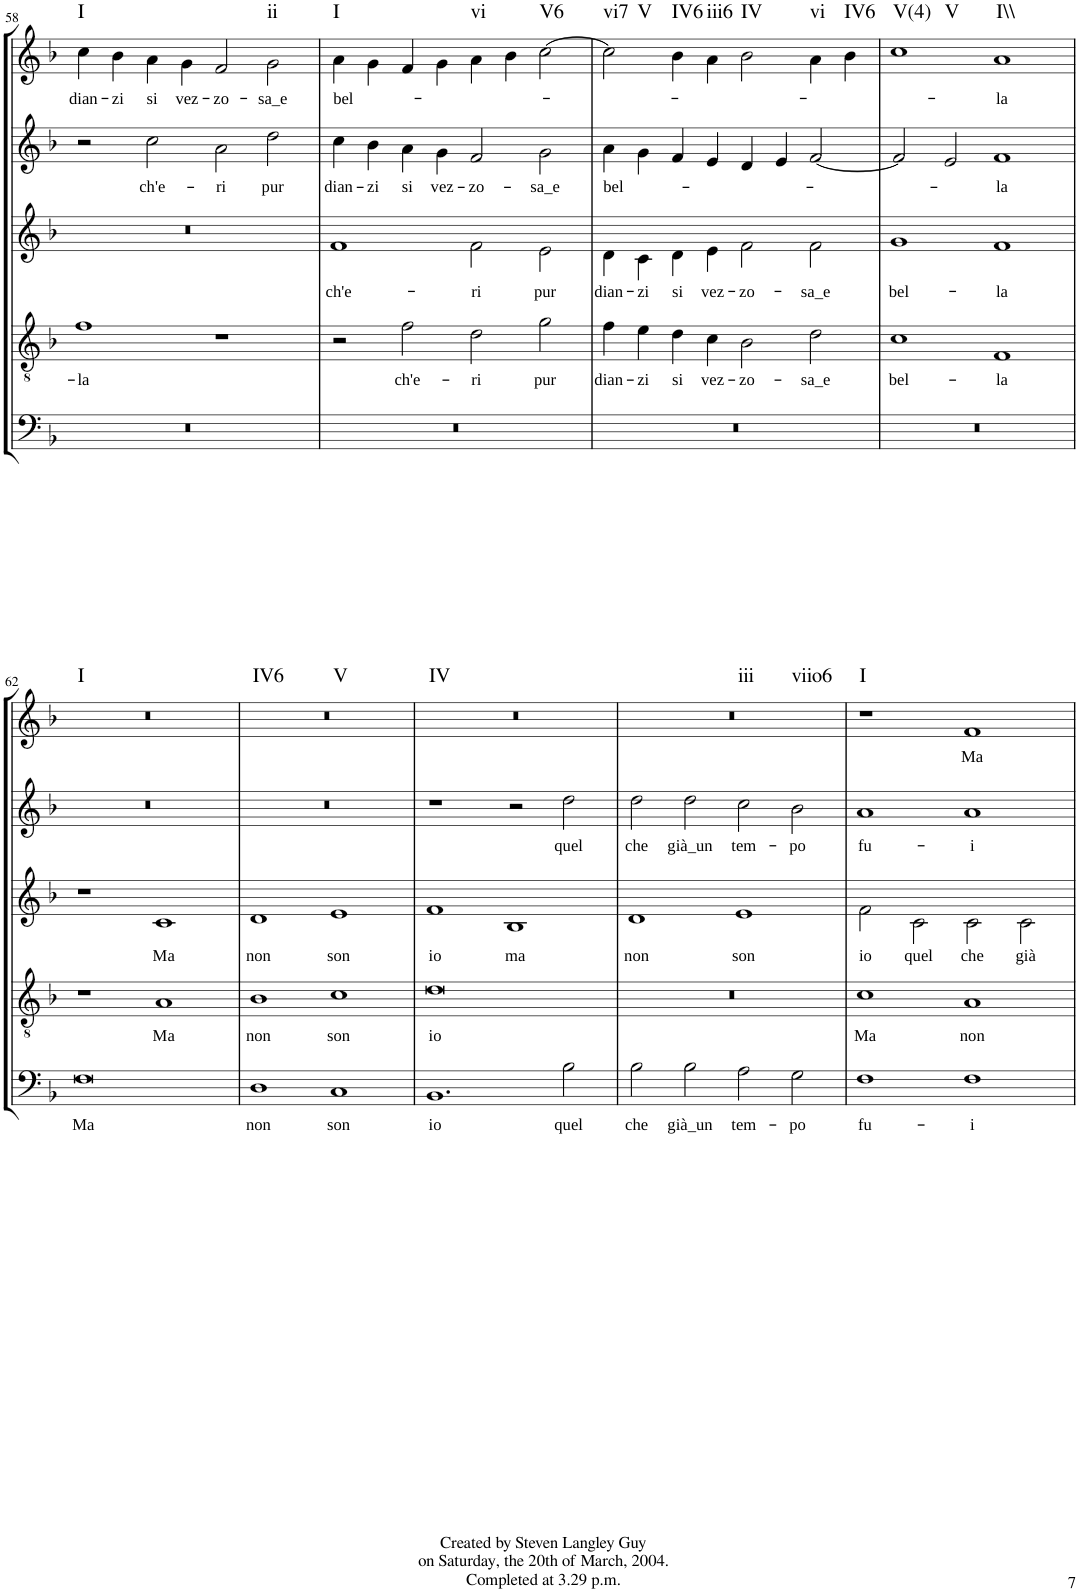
**kern	**text	**kern	**text	**kern	**text	**kern	**text	**kern	**text	**harte
*part5	*part5	*part4	*part4	*part3	*part3	*part2	*part2	*part1	*part1	*part1
*staff5	*staff5	*staff4	*staff4	*staff3	*staff3	*staff2	*staff2	*staff1	*staff1	*
*I"Basso	*	*I"Tenore	*	*I"Alto	*	*I"Quinto	*	*I"Canto	*	*
!!LO:PB:g=z
*clefF4	*	*clefGv2	*	*clefG2	*	*clefG2	*	*clefG2	*	*
*Trd7c12	*	*Trd7c12	*	*	*	*	*	*	*	*
*k[b-]	*	*k[b-]	*	*k[b-]	*	*k[b-]	*	*k[b-]	*	*
*F:	*	*F:	*	*F:	*	*F:	*	*F:	*	*
*M4/4	*	*M4/4	*	*M4/4	*	*M4/4	*	*M4/4	*	*
*met(c)	*	*met(c)	*	*met(c)	*	*met(c)	*	*met(c)	*	*
=58	=58	=58	=58	=58	=58	=58	=58	=58	=58	=58
!	!	!	!LO:LY:b	!	!	!	!	!	!LO:LY:b	!LO:H:kt=I
1r	.	1f	-la	1r	.	2r	.	4cc\	dian-	N
!	!	!	!	!	!	!	!	!	!LO:LY:b	!
.	.	.	.	.	.	.	.	4b-\	-zi	.
!	!	!	!	!	!	!	!LO:LY:b	!	!LO:LY:b	!
.	.	.	.	.	.	2cc\	ch'e-	4a\	si	.
!	!	!	!	!	!	!	!	!	!LO:LY:b	!
.	.	.	.	.	.	.	.	4g\	vez-	.
!	!	!	!	!	!	!	!LO:LY:b	!	!LO:LY:b	!
1ryy	.	1r	.	1ryy	.	2a\	-ri	2f/	-zo-	.
!	!	!	!	!	!	!	!LO:LY:b	!	!LO:LY:b	!LO:H:kt=ii
.	.	.	.	.	.	2dd\	pur	2g\	-sa_e	N
=59	=59	=59	=59	=59	=59	=59	=59	=59	=59	=59
!	!	!	!	!	!LO:LY:b	!	!LO:LY:b	!	!LO:LY:b	!LO:H:kt=I
1r	.	2r	.	1f	ch'e-	4cc\	dian-	4a\	bel-	N
!	!	!	!	!	!	!	!LO:LY:b	!	!	!
.	.	.	.	.	.	4b-\	-zi	4g\	.	.
!	!	!	!LO:LY:b	!	!	!	!LO:LY:b	!	!	!
.	.	2f\	ch'e-	.	.	4a\	si	4f/	.	.
!	!	!	!	!	!	!	!LO:LY:b	!	!	!
.	.	.	.	.	.	4g\	vez-	4g\	.	.
!	!	!	!LO:LY:b	!	!LO:LY:b	!	!LO:LY:b	!	!	!LO:H:kt=vi
1ryy	.	2d\	-ri	2f\	-ri	2f/	-zo-	4a\	.	N
.	.	.	.	.	.	.	.	4b-\	.	.
!	!	!	!LO:LY:b	!	!LO:LY:b	!	!LO:LY:b	!	!	!LO:H:kt=V6
.	.	2g\	pur	2e\	pur	2g\	-sa_e	[2cc\	.	N
=60	=60	=60	=60	=60	=60	=60	=60	=60	=60	=60
!	!	!	!LO:LY:b	!	!LO:LY:b	!	!LO:LY:b	!	!	!LO:H:n=1:kt=vi7
!	!	!	!	!	!	!	!	!	!	!LO:H:n=2:kt=V
1r	.	4f\	dian-	4d\	dian-	4a\	bel-	2cc\]	.	N N
!	!	!	!LO:LY:b	!	!LO:LY:b	!	!	!	!	!
.	.	4e\	-zi	4c\	-zi	4g\	.	.	.	.
!	!	!	!LO:LY:b	!	!LO:LY:b	!	!	!	!	!LO:H:kt=IV6
.	.	4d\	si	4d\	si	4f/	.	4b-\	.	N
!	!	!	!LO:LY:b	!	!LO:LY:b	!	!	!	!	!LO:H:kt=iii6
.	.	4c\	vez-	4e\	vez-	4e/	.	4a\	.	N
!	!	!	!LO:LY:b	!	!LO:LY:b	!	!	!	!	!LO:H:kt=IV
1ryy	.	2B-\	-zo-	2f\	-zo-	4d/	.	2b-\	.	N
.	.	.	.	.	.	4e/	.	.	.	.
!	!	!	!LO:LY:b	!	!LO:LY:b	!	!	!	!	!LO:H:kt=vi
.	.	2d\	-sa_e	2f\	-sa_e	[2f/	.	4a\	.	N
!	!	!	!	!	!	!	!	!	!	!LO:H:kt=IV6
.	.	.	.	.	.	.	.	4b-\	.	N
=61	=61	=61	=61	=61	=61	=61	=61	=61	=61	=61
!	!	!	!LO:LY:b	!	!LO:LY:b	!	!	!	!	!LO:H:n=1:kt=V(4)
!	!	!	!	!	!	!	!	!	!	!LO:H:n=2:kt=V
1r	.	1c	bel-	1g	bel-	2f/]	.	1cc	.	N N
.	.	.	.	.	.	2e/	.	.	.	.
!	!	!	!LO:LY:b	!	!LO:LY:b	!	!LO:LY:b	!	!LO:LY:b	!LO:H:kt=I\\
1ryy	.	1F	-la	1f	-la	1f	-la	1a	-la	N
!!LO:LB:g=z
=62	=62	=62	=62	=62	=62	=62	=62	=62	=62	=62
!	!LO:LY:b	!	!	!	!	!	!	!	!	!LO:H:kt=I
[1F	Ma	1r	.	1r	.	1r	.	1r	.	N
!	!	!	!LO:LY:b	!	!LO:LY:b	!	!	!	!	!
1ryy	.	1A	Ma	1c	Ma	1ryy	.	1ryy	.	.
=63	=63	=63	=63	=63	=63	=63	=63	=63	=63	=63
!	!LO:LY:b	!	!LO:LY:b	!	!LO:LY:b	!	!	!	!	!LO:H:n=1:kt=IV6
!	!	!	!	!	!	!	!	!	!	!LO:H:n=2:kt=V
1D	non	1B-	non	1d	non	1r	.	1r	.	N N
!	!	!	!LO:LY:b	!	!LO:LY:b	!	!	!	!	!
1F]	.	1c	son	1e	son	0ryy	.	0ryy	.	.
!	!LO:LY:b	!	!	!	!	!	!	!	!	!
1C	son	1ryy	.	1ryy	.	.	.	.	.	.
=64	=64	=64	=64	=64	=64	=64	=64	=64	=64	=64
!	!LO:LY:b	!	!LO:LY:b	!	!LO:LY:b	!	!	!	!	!LO:H:kt=IV
[1BB-	io	[1d	io	1f	io	1r	.	1r	.	N
!	!	!	!	!	!LO:LY:b	!	!	!	!	!
2ryy	.	1ryy	.	1B-	ma	2r	.	1ryy	.	.
!	!LO:LY:b	!	!	!	!	!	!LO:LY:b	!	!	!
2B-\	quel	.	.	.	.	2dd\	quel	.	.	.
=65	=65	=65	=65	=65	=65	=65	=65	=65	=65	=65
!	!LO:LY:b	!	!	!	!LO:LY:b	!	!LO:LY:b	!	!	!LO:H:n=1:kt=iii
!	!	!	!	!	!	!	!	!	!	!LO:H:n=2:kt=viio6
2B-\	che	1r	.	1d	non	2dd\	che	1r	.	N N
!	!	!	!	!	!	!	!LO:LY:b	!	!	!
2BB-]	.	.	.	.	.	2dd\	già_un	.	.	.
!	!LO:LY:b	!	!	!	!LO:LY:b	!	!LO:LY:b	!	!	!
2B-\	già_un	1d]	.	1e	son	2cc\	tem-	1.ryy	.	.
!	!LO:LY:b	!	!	!	!	!	!LO:LY:b	!	!	!
2A\	tem-	.	.	.	.	2b-\	-po	.	.	.
!	!LO:LY:b	!	!	!	!	!	!	!	!	!
2G\	-po	2ryy	.	2ryy	.	2ryy	.	.	.	.
=66	=66	=66	=66	=66	=66	=66	=66	=66	=66	=66
!	!LO:LY:b	!	!LO:LY:b	!	!LO:LY:b	!	!LO:LY:b	!	!	!LO:H:kt=I
1F	fu-	1c	Ma	2f\	io	1a	fu-	1r	.	N
!	!	!	!	!	!LO:LY:b	!	!	!	!	!
.	.	.	.	2c\	quel	.	.	.	.	.
!	!LO:LY:b	!	!LO:LY:b	!	!LO:LY:b	!	!LO:LY:b	!	!LO:LY:b	!
1F	-i	1A	non	2c\	che	1a	-i	1f	Ma	.
!	!	!	!	!	!LO:LY:b	!	!	!	!	!
.	.	.	.	2c\	già	.	.	.	.	.
=	=	=	=	=	=	=	=	=	=	=
*-	*-	*-	*-	*-	*-	*-	*-	*-	*-	*-
